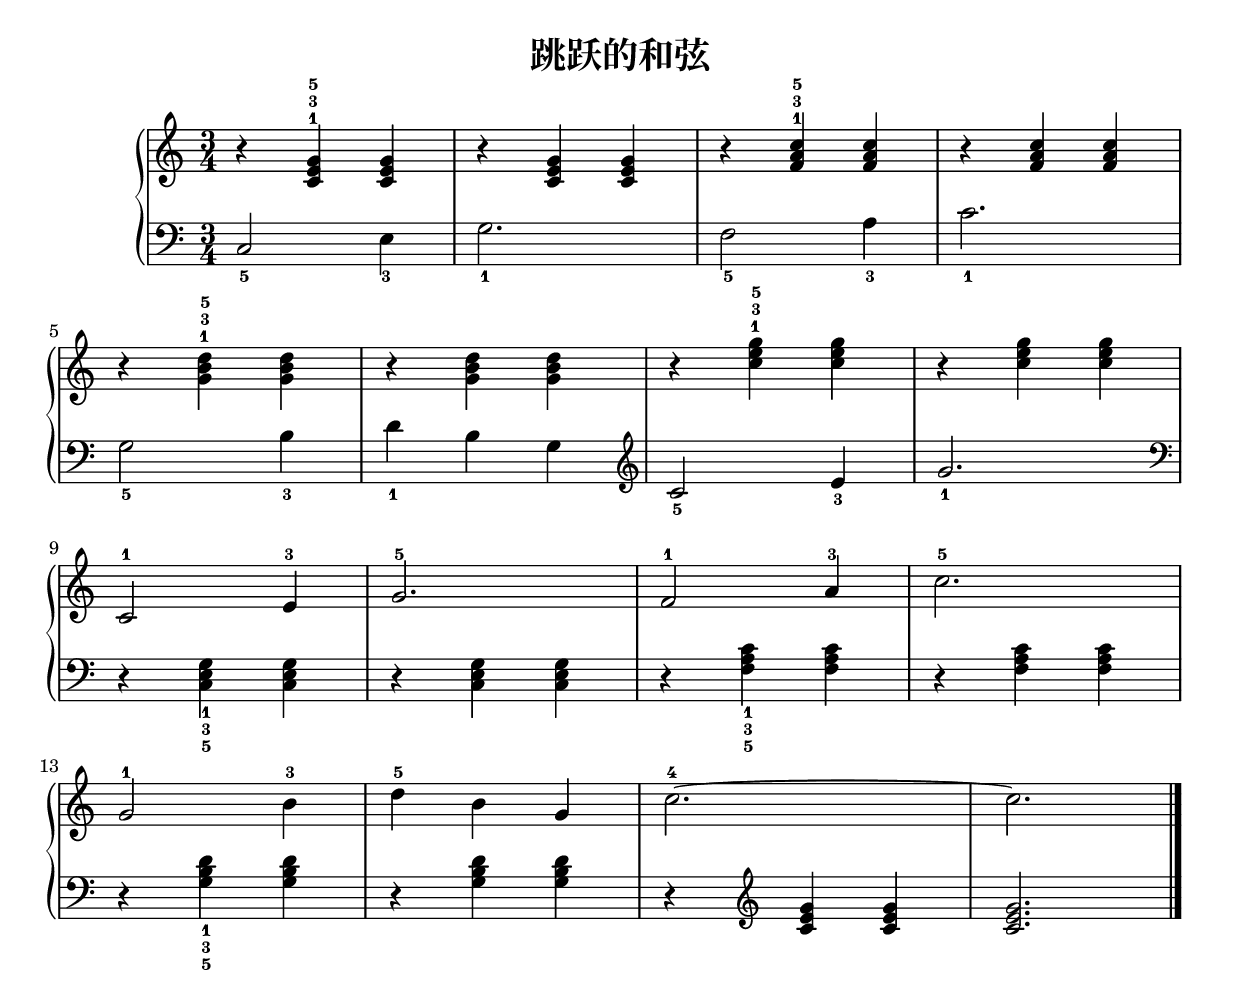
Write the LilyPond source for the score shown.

\version "2.18.2"

upper = \relative c'' {
  \clef treble
  \key c \major
  \time 3/4
  
  r4 <c,^1 e^3 g^5> q |
  r4 <c e g> q |
  r4 <f^1 a^3 c^5> q |
  r4 <f a c> q |\break
  
  r4 <g^1 b^3 d^5> q |
  r4 <g b d> q |
  r4 <c^1 e^3 g^5> q |
  r4 <c e g> q | \break
  
  c,2-1 e4-3 |
  g2.-5 |
  f2-1 a4-3 |
  c2.-5 |\break
  
  g2-1 b4-3 |
  d4-5 b g |
  c2.-4~ |
  c2. |\bar"|."
}

lower = \relative c {
  \clef bass
  \key c \major
  \time 3/4
  
  c2_5 e4_3 |
  g2._1 |
  f2_5 a4_3 |
  c2._1 |\break
  
  g2_5 b4_3 |
  d4_1 b g |
  \clef "treble" c2_5 e4_3 |
  g2._1 \clef "bass"|\break
  
  r4 <g,_1 e_3 c_5> q |
  r4 <g e c> q |
  r4 <c_1 a_3 f_5> q |
  r4 <c a f> q |\break
  
  r4 <d_1 b_3 g_5> q |
  r4 <d b g> q |
  r4 \clef "treble" <g e c> q |
  <g e c>2. |\bar"|."
}

\header {
  title = "跳跃的和弦"
}

\score {
  \new GrandStaff <<
    \new Staff = "upper" \upper
    \new Staff = "lower" \lower
  >>
  \layout { }
  \midi { }
}

